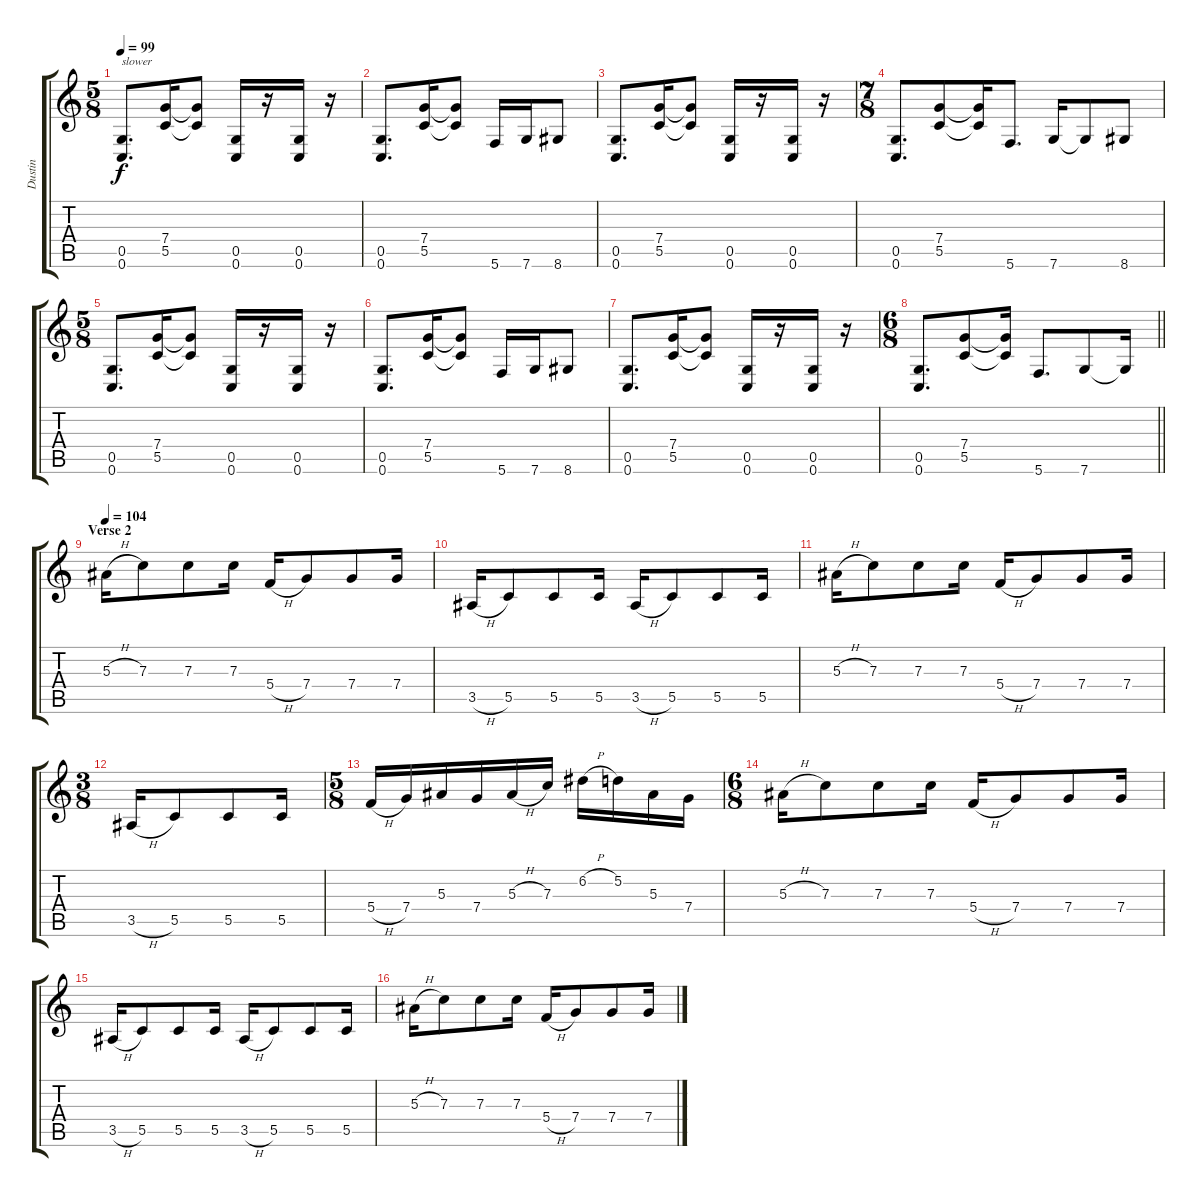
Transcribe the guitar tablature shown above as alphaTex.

\track ("Dustin" "Dustin") {instrument overdrivenguitar}
\staff {score tabs}
\tuning (D4 A3 F3 C3 G2 C2) {hide}
\ts (5 8)
\tempo 99
\clef g2
\ks c
(0.5 0.6).8{d txt "slower" dy f} (7.4 5.5).16 (7.4{t} 5.5{t}).8 (0.5 0.6).16 r.16 (0.5 0.6).16 r.16 |
(0.5 0.6).8{d} (7.4 5.5).16 (7.4{t} 5.5{t}).8 5.6.16 7.6.16 8.6.8 |
(0.5 0.6).8{d} (7.4 5.5).16 (7.4{t} 5.5{t}).8 (0.5 0.6).16 r.16 (0.5 0.6).16 r.16 |
\ts (7 8)
(0.5 0.6).8{d} (7.4 5.5).8 (7.4{t} 5.5{t}).16 5.6.8{d} 7.6.16 7.6{t}.8 8.6.8 |
\ts (5 8)
(0.5 0.6).8{d} (7.4 5.5).16 (7.4{t} 5.5{t}).8 (0.5 0.6).16 r.16 (0.5 0.6).16 r.16 |
(0.5 0.6).8{d} (7.4 5.5).16 (7.4{t} 5.5{t}).8 5.6.16 7.6.16 8.6.8 |
(0.5 0.6).8{d} (7.4 5.5).16 (7.4{t} 5.5{t}).8 (0.5 0.6).16 r.16 (0.5 0.6).16 r.16 |
\ts (6 8)
\barLineRight lightlight
(0.5 0.6).8{d} (7.4 5.5).8 (7.4{t} 5.5{t}).16 5.6.8{d} 7.6.8 7.6{t}.16 |
\section ("" "Verse 2")
\tempo 104
5.3{h}.16 7.3.8 7.3.8 7.3.16 5.4{h}.16 7.4.8 7.4.8 7.4.16 |
3.5{h}.16 5.5.8 5.5.8 5.5.16 3.5{h}.16 5.5.8 5.5.8 5.5.16 |
5.3{h}.16 7.3.8 7.3.8 7.3.16 5.4{h}.16 7.4.8 7.4.8 7.4.16 |
\ts (3 8)
3.5{h}.16 5.5.8 5.5.8 5.5.16 |
\ts (5 8)
5.4{h}.16 7.4.16 5.3.16 7.4.16 5.3{h}.16 7.3.16 6.2{h}.16 5.2.16 5.3.16 7.4.16 |
\ts (6 8)
5.3{h}.16 7.3.8 7.3.8 7.3.16 5.4{h}.16 7.4.8 7.4.8 7.4.16 |
3.5{h}.16 5.5.8 5.5.8 5.5.16 3.5{h}.16 5.5.8 5.5.8 5.5.16 |
5.3{h}.16 7.3.8 7.3.8 7.3.16 5.4{h}.16 7.4.8 7.4.8 7.4.16
